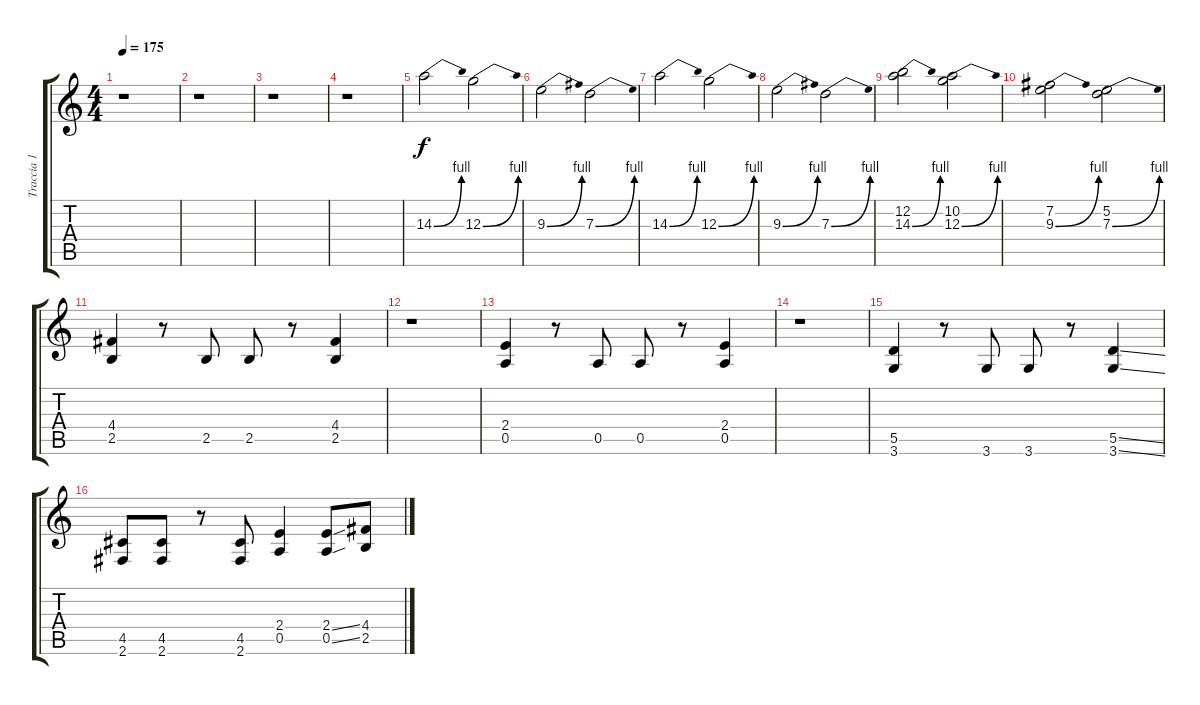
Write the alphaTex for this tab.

\track ("Traccia 1" "Traccia 1") {instrument distortionguitar}
\staff {score tabs}
\tuning (E4 B3 G3 D3 A2 E2) {hide}
\ts (4 4)
\tempo 175
\clef g2
\ks c
r.1{dy f instrument distortionguitar} |
r.1 |
r.1 |
r.1 |
14.3{be (bend 0 0 60 4)}.2 12.3{be (bend 0 0 60 4)}.2 |
9.3{be (bend 0 0 60 4)}.2 7.3{be (bend 0 0 60 4)}.2 |
14.3{be (bend 0 0 60 4)}.2 12.3{be (bend 0 0 60 4)}.2 |
9.3{be (bend 0 0 60 4)}.2 7.3{be (bend 0 0 60 4)}.2 |
(12.2 14.3{be (bend 0 0 60 4)}).2 (10.2 12.3{be (bend 0 0 60 4)}).2 |
(7.2 9.3{be (bend 0 0 60 4)}).2 (5.2 7.3{be (bend 0 0 60 4)}).2 |
(4.4 2.5).4 r.8 2.5.8 2.5.8 r.8 (4.4 2.5).4 |
r.1 |
(2.4 0.5).4 r.8 0.5.8 0.5.8 r.8 (2.4 0.5).4 |
r.1 |
(5.5 3.6).4 r.8 3.6.8 3.6.8 r.8 (5.5{ss} 3.6{ss}).4 |
(4.5 2.6).8 (4.5 2.6).8 r.8 (4.5 2.6).8 (2.4 0.5).4 (2.4{ss} 0.5{ss}).8 (4.4 2.5).8
